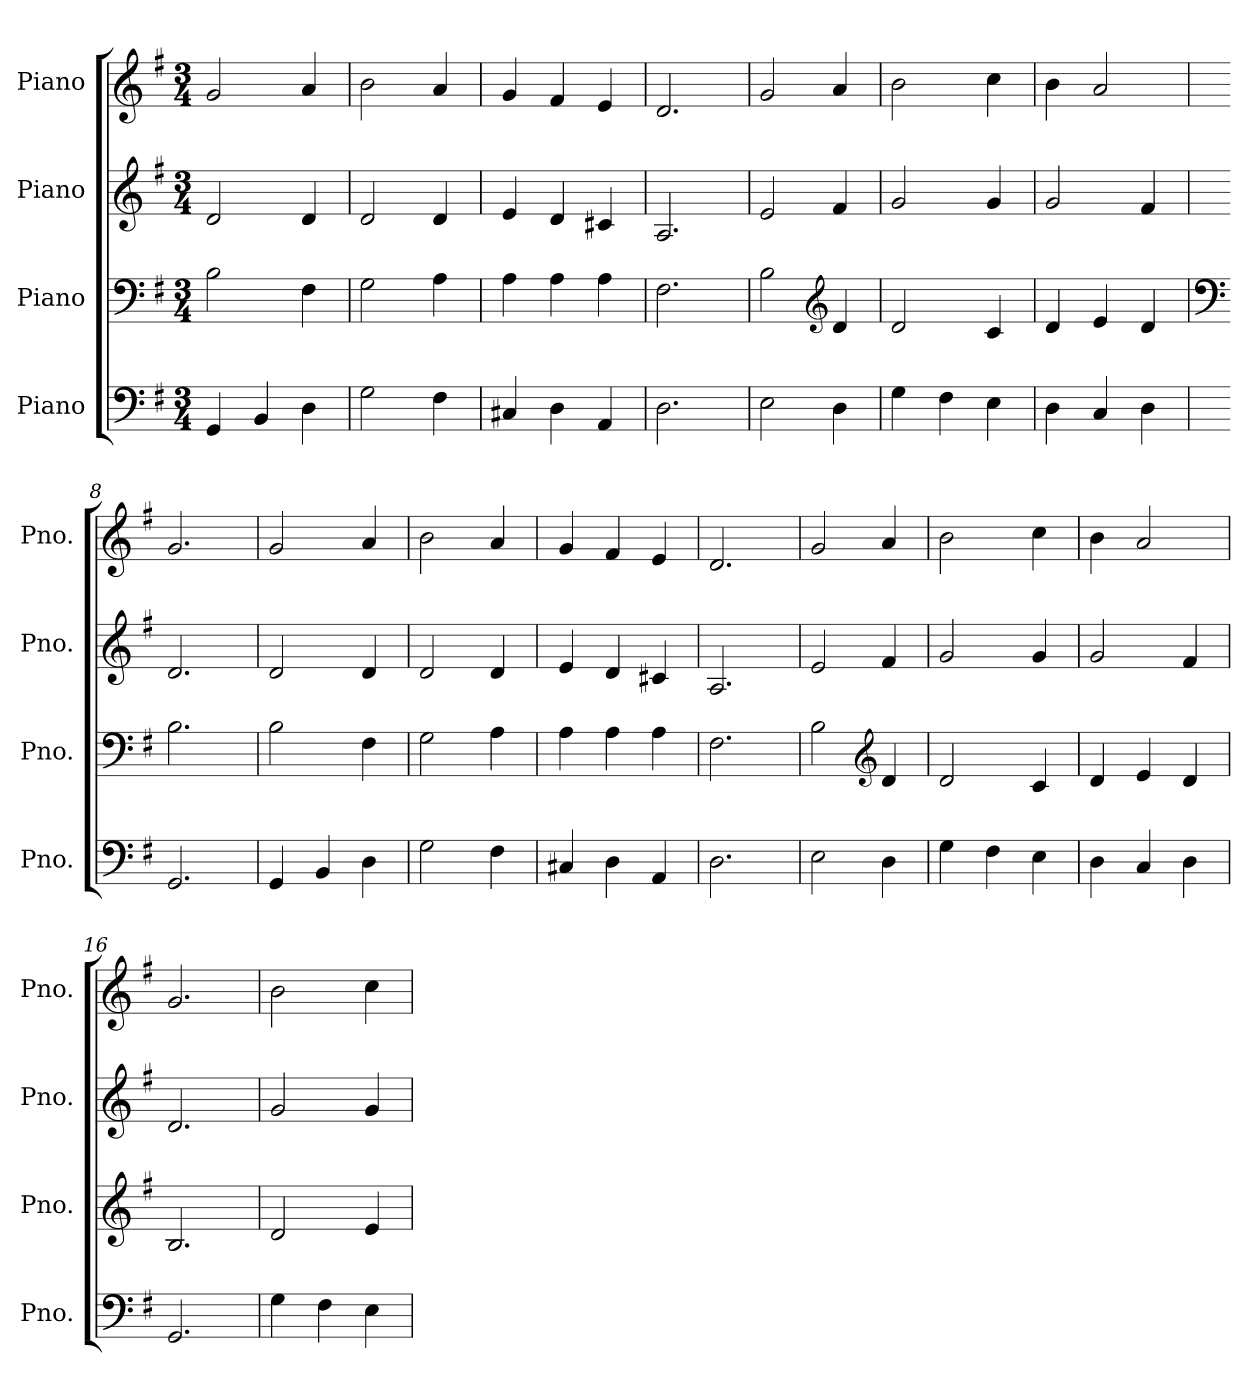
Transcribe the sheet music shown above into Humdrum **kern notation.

**kern	**kern	**kern	**kern
*part4	*part3	*part2	*part1
*staff4	*staff3	*staff2	*staff1
*I"Piano	*I"Piano	*I"Piano	*I"Piano
*I'Pno.	*I'Pno.	*I'Pno.	*I'Pno.
*clefF4	*clefF4	*clefG2	*clefG2
*k[f#]	*k[f#]	*k[f#]	*k[f#]
*M3/4	*M3/4	*M3/4	*M3/4
*MM133	*MM133	*MM133	*MM133
=1	=1	=1	=1
4GG/	2B\	2d/	2g/
4BB/	.	.	.
4D\	4F#\	4d/	4a/
=2	=2	=2	=2
2G\	2G\	2d/	2b\
4F#\	4A\	4d/	4a/
=3	=3	=3	=3
4C#X/	4A\	4e/	4g/
4D\	4A\	4d/	4f#/
4AA/	4A\	4c#X/	4e/
=4	=4	=4	=4
2.D\	2.F#\	2.A/	2.d/
=5	=5	=5	=5
2E\	2B\	2e/	2g/
*	*clefG2	*	*
4D\	4d/	4f#/	4a/
=6	=6	=6	=6
4G\	2d/	2g/	2b\
4F#\	.	.	.
4E\	4c/	4g/	4cc\
=7	=7	=7	=7
4D\	4d/	2g/	4b\
4C/	4e/	.	2a/
4D\	4d/	4f#/	.
=8	=8	=8	=8
*	*clefF4	*	*
2.GG/	2.B\	2.d/	2.g/
=9	=9	=9	=9
4GG/	2B\	2d/	2g/
4BB/	.	.	.
4D\	4F#\	4d/	4a/
=10	=10	=10	=10
2G\	2G\	2d/	2b\
4F#\	4A\	4d/	4a/
=11	=11	=11	=11
4C#X/	4A\	4e/	4g/
4D\	4A\	4d/	4f#/
4AA/	4A\	4c#X/	4e/
=12	=12	=12	=12
2.D\	2.F#\	2.A/	2.d/
!!LO:LB:g=z
=13	=13	=13	=13
2E\	2B\	2e/	2g/
*	*clefG2	*	*
4D\	4d/	4f#/	4a/
=14	=14	=14	=14
4G\	2d/	2g/	2b\
4F#\	.	.	.
4E\	4c/	4g/	4cc\
=15	=15	=15	=15
4D\	4d/	2g/	4b\
4C/	4e/	.	2a/
4D\	4d/	4f#/	.
=16	=16	=16	=16
2.GG/	2.B/	2.d/	2.g/
=17	=17	=17	=17
4G\	2d/	2g/	2b\
4F#\	.	.	.
4E\	4e/	4g/	4cc\
=	=	=	=
*-	*-	*-	*-
